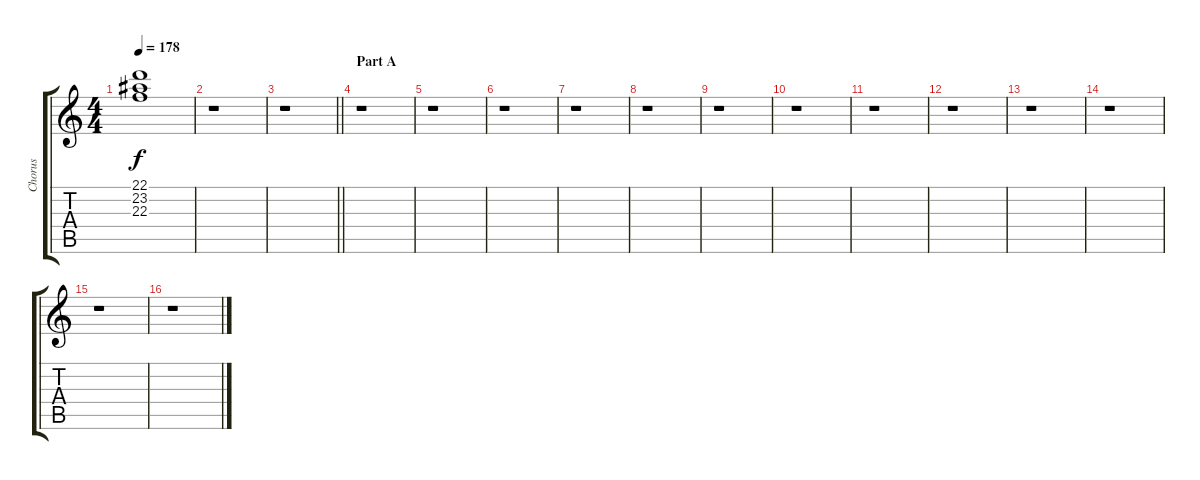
\track ("Chorus" "Chorus") {instrument trumpet}
\staff {score tabs}
\tuning (E4 B3 G3 D3 A2 E2) {hide}
\ts (4 4)
\tempo 178
\clef g2
\ks c
(22.1 23.2 22.3).1{dy f} |
r.1 |
\barLineRight lightlight
r.1 |
\section ("" "Part A")
r.1 |
r.1 |
r.1 |
r.1 |
r.1 |
r.1 |
r.1 |
r.1 |
r.1 |
r.1 |
r.1 |
r.1 |
r.1
